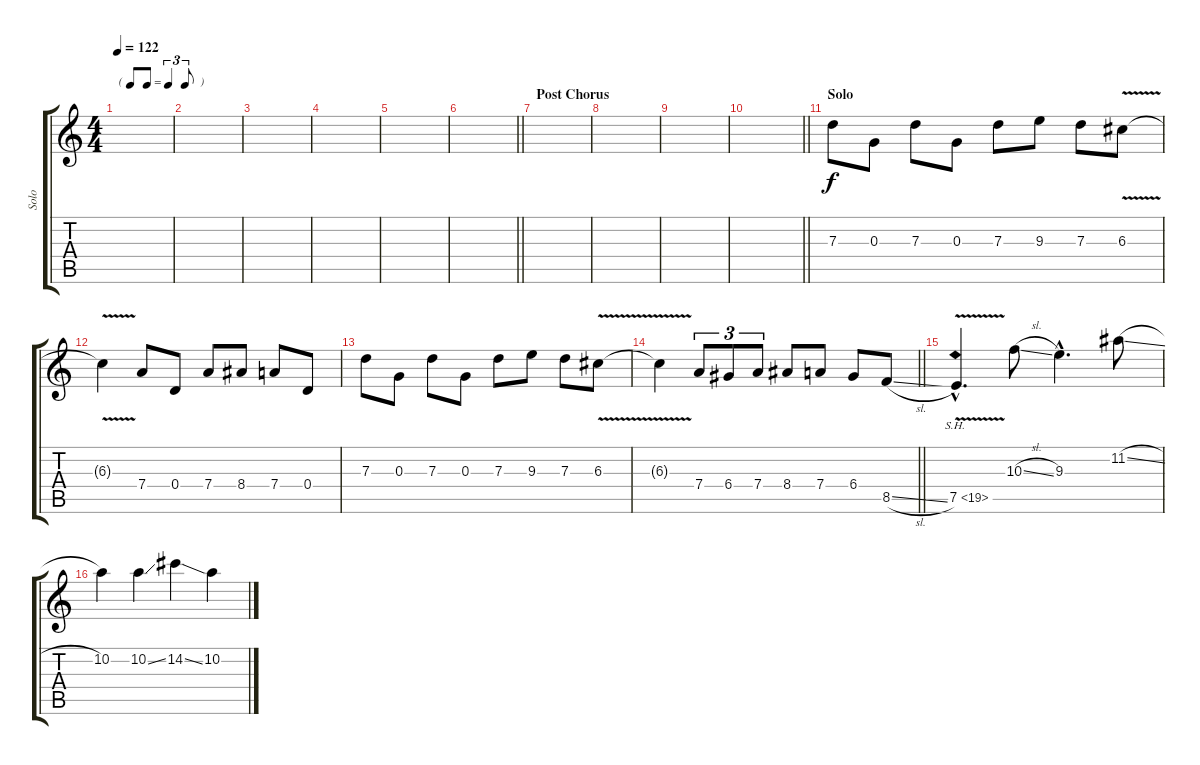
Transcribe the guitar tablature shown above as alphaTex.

\track ("Solo" "Solo") {instrument overdrivenguitar}
\staff {score tabs}
\tuning (E4 B3 G3 D3 A2 E2) {hide}
\ts (4 4)
\tf triplet8th
\tempo 122
\clef g2
\ks c
|
|
|
|
|
\barLineRight lightlight
|
\section ("" "Post Chorus")
|
|
|
\barLineRight lightlight
|
\section ("" "Solo")
7.3.8 0.3.8 7.3.8 0.3.8 7.3.8 9.3.8 7.3.8 6.3{v}.8 |
6.3{t}.4 7.4.8 0.4.8 7.4.8 8.4.8 7.4.8 0.4.8 |
7.3.8 0.3.8 7.3.8 0.3.8 7.3.8 9.3.8 7.3.8 6.3{v}.8 |
\barLineRight lightlight
6.3{t}.4 7.4.8{tu (3 2)} 6.4.8{tu (3 2)} 7.4.8{tu (3 2)} 8.4.8 7.4.8 6.4.8 8.5{sl}.8 |
7.5{sh 12 v hac}.4{d} 10.3{sl}.8 9.3{hac}.4{d} 11.2{sl}.8 |
10.2.4 10.2{ss}.4 14.2{ss}.4 10.2.4
